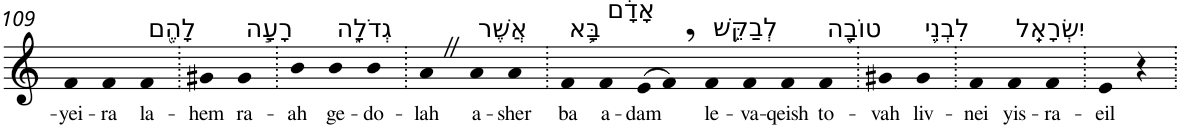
**kern	**text
*part1	*part1
*staff1	*staff1
*I"Piano	*
*I'Pno	*
!!LO:PB:g=z
*clefG2	*
*k[]	*
=109	=109
!	!LO:LY:b
4f	-yei-
!	!LO:LY:b
4f	-ra
!LO:TX:a:t=לָהֶ֖ם	!
!	!LO:LY:b
4f	la-
=110.	=110.
!	!LO:LY:b
4g#X	-hem
!LO:TX:a:t=רָעָ֣ה	!
!	!LO:LY:b
4g#	ra-
=111.	=111.
!	!LO:LY:b
4b	-ah
!LO:TX:a:t=גְדֹלָ֑ה	!
!	!LO:LY:b
4b	ge-
!	!LO:LY:b
4b	-do-
=112.	=112.
!	!LO:LY:b
4aZ	-lah
!LO:TX:a:t=אֲשֶׁר	!
!	!LO:LY:b
4a	a-
!	!LO:LY:b
4a	-sher
=113.	=113.
!LO:TX:a:t=בָּ֥א	!
!	!LO:LY:b
4f	ba
!LO:TX:a:t=אָדָ֔ם	!
!	!LO:LY:b
4f	a-
!	!LO:LY:b
(>8e	-dam
8f,)	.
!LO:TX:a:t=לְבַקֵּ֥שׁ	!
!	!LO:LY:b
4f	le-
!	!LO:LY:b
4f	-va-
!	!LO:LY:b
4f	-qeish
!LO:TX:a:t=טוֹבָ֖ה	!
!	!LO:LY:b
4f	to-
=114.	=114.
!	!LO:LY:b
4g#X	-vah
!LO:TX:a:t=לִבְנֵ֥י	!
!	!LO:LY:b
4g#	liv-
=115.	=115.
!	!LO:LY:b
4f	-nei
!LO:TX:a:t=יִשְׂרָאֵֽל	!
!	!LO:LY:b
4f	yis-
!	!LO:LY:b
4f	-ra-
=116.	=116.
!	!LO:LY:b
4e	-eil
4r	.
=.	=.
*-	*-
